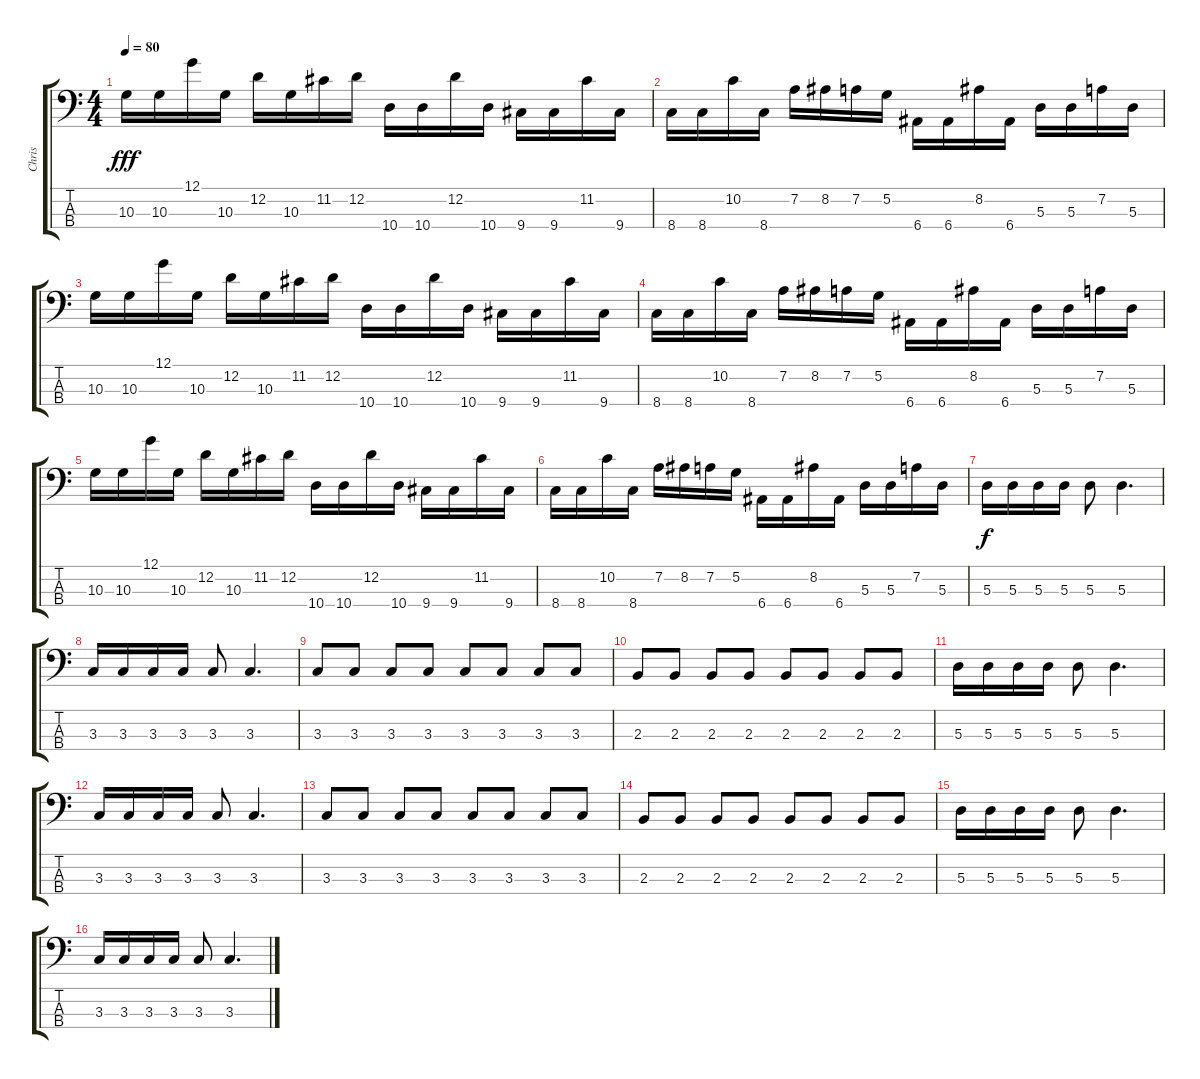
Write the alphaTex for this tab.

\track ("Chris" "Chris") {instrument distortionguitar}
\staff {score tabs}
\tuning (G2 D2 A1 E1) {hide}
\ts (4 4)
\tempo 80
\clef f4
\ks c
10.3.16{dy fff} 10.3.16 12.1.16 10.3.16 12.2.16 10.3.16 11.2.16 12.2.16 10.4.16 10.4.16 12.2.16 10.4.16 9.4.16 9.4.16 11.2.16 9.4.16 |
8.4.16 8.4.16 10.2.16 8.4.16 7.2.16 8.2.16 7.2.16 5.2.16 6.4.16 6.4.16 8.2.16 6.4.16 5.3.16 5.3.16 7.2.16 5.3.16 |
10.3.16 10.3.16 12.1.16 10.3.16 12.2.16 10.3.16 11.2.16 12.2.16 10.4.16 10.4.16 12.2.16 10.4.16 9.4.16 9.4.16 11.2.16 9.4.16 |
8.4.16 8.4.16 10.2.16 8.4.16 7.2.16 8.2.16 7.2.16 5.2.16 6.4.16 6.4.16 8.2.16 6.4.16 5.3.16 5.3.16 7.2.16 5.3.16 |
10.3.16 10.3.16 12.1.16 10.3.16 12.2.16 10.3.16 11.2.16 12.2.16 10.4.16 10.4.16 12.2.16 10.4.16 9.4.16 9.4.16 11.2.16 9.4.16 |
8.4.16 8.4.16 10.2.16 8.4.16 7.2.16 8.2.16 7.2.16 5.2.16 6.4.16 6.4.16 8.2.16 6.4.16 5.3.16 5.3.16 7.2.16 5.3.16 |
5.3.16{dy f} 5.3.16 5.3.16 5.3.16 5.3.8 5.3.4{d} |
3.3.16 3.3.16 3.3.16 3.3.16 3.3.8 3.3.4{d} |
3.3.8 3.3.8 3.3.8 3.3.8 3.3.8 3.3.8 3.3.8 3.3.8 |
2.3.8 2.3.8 2.3.8 2.3.8 2.3.8 2.3.8 2.3.8 2.3.8 |
5.3.16 5.3.16 5.3.16 5.3.16 5.3.8 5.3.4{d} |
3.3.16 3.3.16 3.3.16 3.3.16 3.3.8 3.3.4{d} |
3.3.8 3.3.8 3.3.8 3.3.8 3.3.8 3.3.8 3.3.8 3.3.8 |
2.3.8 2.3.8 2.3.8 2.3.8 2.3.8 2.3.8 2.3.8 2.3.8 |
5.3.16 5.3.16 5.3.16 5.3.16 5.3.8 5.3.4{d} |
3.3.16 3.3.16 3.3.16 3.3.16 3.3.8 3.3.4{d}
